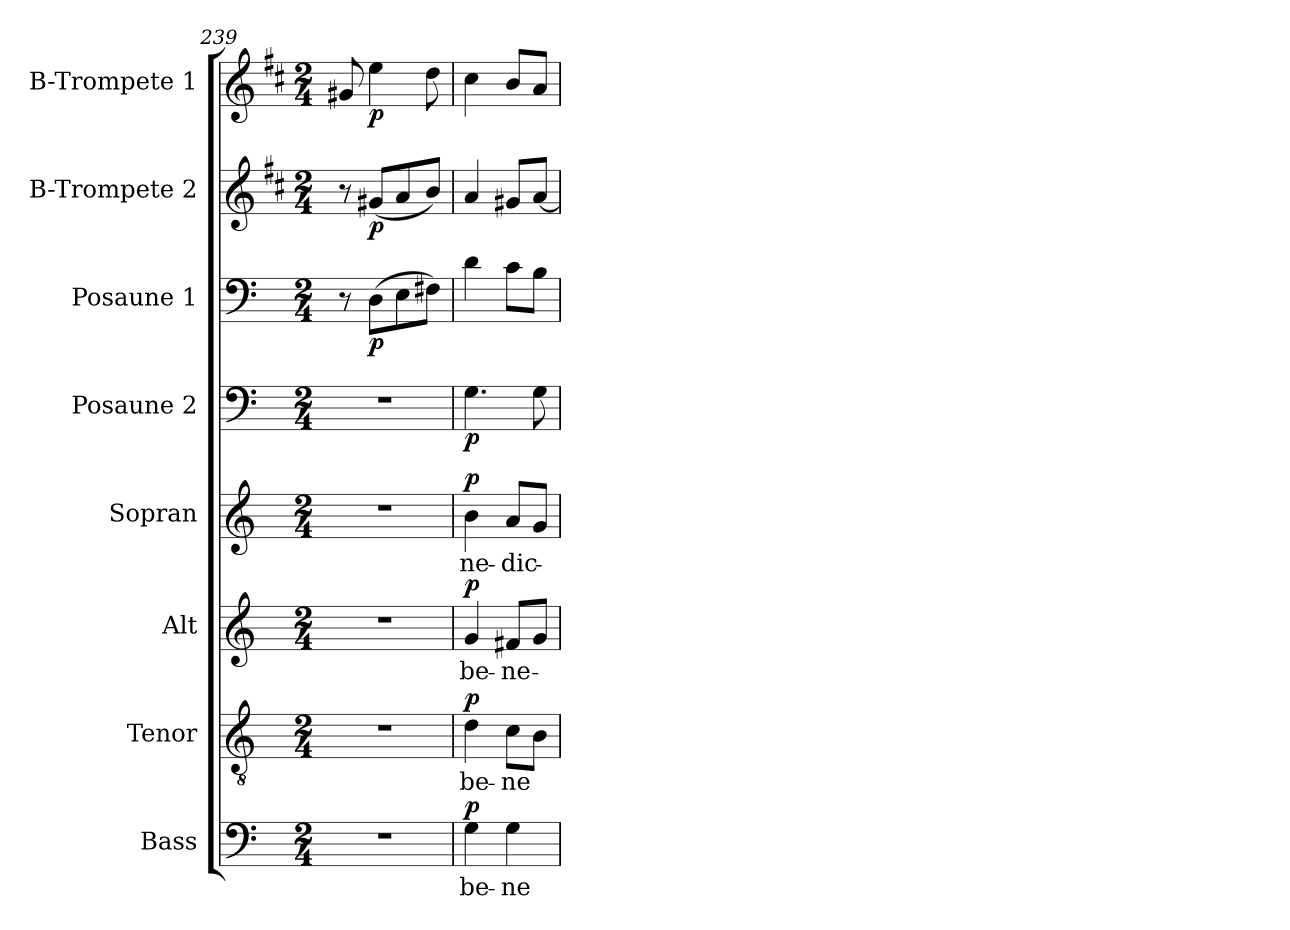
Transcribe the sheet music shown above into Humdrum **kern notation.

**kern	**text	**dynam	**kern	**text	**dynam	**kern	**text	**dynam	**kern	**text	**dynam	**kern	**dynam	**kern	**dynam	**kern	**dynam	**kern	**dynam
*part8	*part8	*part8	*part7	*part7	*part7	*part6	*part6	*part6	*part5	*part5	*part5	*part4	*part4	*part3	*part3	*part2	*part2	*part1	*part1
*staff8	*staff8	*staff8	*staff7	*staff7	*staff7	*staff6	*staff6	*staff6	*staff5	*staff5	*staff5	*staff4	*staff4	*staff3	*staff3	*staff2	*staff2	*staff1	*staff1
*I"Bass	*	*	*I"Tenor	*	*	*I"Alt	*	*	*I"Sopran	*	*	*I"Posaune 2	*	*I"Posaune 1	*	*I"B-Trompete 2	*	*I"B-Trompete 1	*
*I'B.	*	*	*I'T.	*	*	*I'A.	*	*	*I'S.	*	*	*I'Pos. 2	*	*I'Pos. 1	*	*I'B Trp. 2	*	*I'B Trp. 1	*
*clefF4	*	*	*clefGv2	*	*	*clefG2	*	*	*clefG2	*	*	*clefF4	*	*clefF4	*	*clefG2	*	*clefG2	*
*	*	*	*	*	*	*	*	*	*	*	*	*	*	*	*	*ITrd1c2	*	*ITrd1c2	*
*k[]	*	*	*k[]	*	*	*k[]	*	*	*k[]	*	*	*k[]	*	*k[]	*	*k[]	*	*k[]	*
*C:	*	*	*C:	*	*	*C:	*	*	*C:	*	*	*C:	*	*C:	*	*C:	*	*C:	*
*M2/4	*	*	*M2/4	*	*	*M2/4	*	*	*M2/4	*	*	*M2/4	*	*M2/4	*	*M2/4	*	*M2/4	*
=239	=239	=239	=239	=239	=239	=239	=239	=239	=239	=239	=239	=239	=239	=239	=239	=239	=239	=239	=239
2r	.	.	2r	.	.	2r	.	.	2r	.	.	2r	.	8r	.	8r	.	8f#X/	.
!	!	!	!	!	!	!	!	!	!	!	!	!	!	!	!LO:DY:b	!	!LO:DY:b	!	!LO:DY:b
.	.	.	.	.	.	.	.	.	.	.	.	.	.	(>8D\L	p	(<8f#X/L	p	4dd\	p
.	.	.	.	.	.	.	.	.	.	.	.	.	.	8E\	.	8g/	.	.	.
.	.	.	.	.	.	.	.	.	.	.	.	.	.	8F#X\J)	.	8a/J)	.	8cc\	.
!!LO:PB:g=z
=240	=240	=240	=240	=240	=240	=240	=240	=240	=240	=240	=240	=240	=240	=240	=240	=240	=240	=240	=240
!	!LO:LY:b	!LO:DY:a	!	!LO:LY:b	!LO:DY:a	!	!LO:LY:b	!LO:DY:a	!	!LO:LY:b	!LO:DY:a	!	!LO:DY:b	!	!	!	!	!	!
4G\	be-	p	4d\	be-	p	4g/	be-	p	4b\	-ne-	p	4.G\	p	4d\	.	4g/	.	4b\	.
!	!LO:LY:b	!	!	!LO:LY:b	!	!	!LO:LY:b	!	!	!LO:LY:b	!	!	!	!	!	!	!	!	!
4G\	-ne-	.	8c\L	-ne	.	8f#X/L	-ne-	.	8a/L	-dic-	.	.	.	8c\L	.	8f#X/L	.	8a/L	.
.	.	.	8B\J	.	.	8g/J	.	.	8g/J	.	.	8G\	.	8B\J	.	[8g/J	.	8g/J	.
=	=	=	=	=	=	=	=	=	=	=	=	=	=	=	=	=	=	=	=
*-	*-	*-	*-	*-	*-	*-	*-	*-	*-	*-	*-	*-	*-	*-	*-	*-	*-	*-	*-
